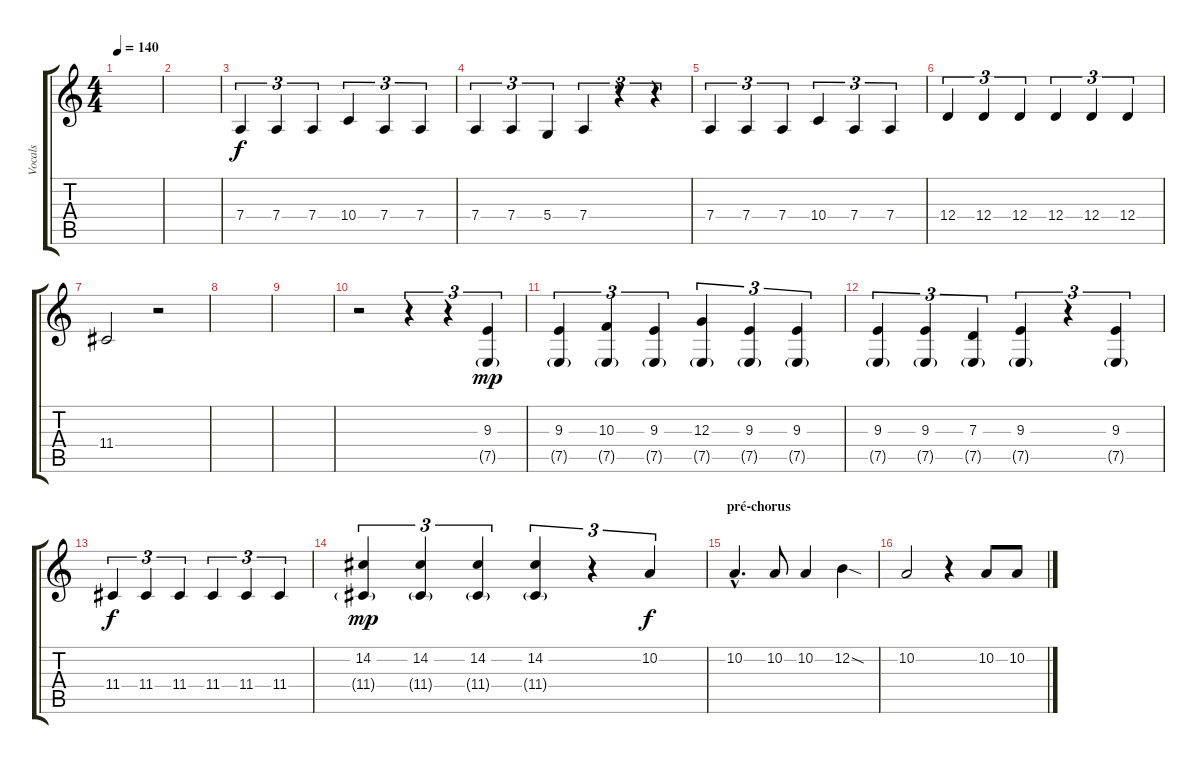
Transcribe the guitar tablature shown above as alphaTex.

\track ("Vocals" "Vocals") {instrument flute}
\staff {score tabs}
\tuning (E4 B3 G3 D3 A2 E2) {hide}
\ts (4 4)
\tempo 140
\clef g2
\ks c
|
|
7.4.4{tu (3 2)} 7.4.4{tu (3 2)} 7.4.4{tu (3 2)} 10.4.4{tu (3 2)} 7.4.4{tu (3 2)} 7.4.4{tu (3 2)} |
7.4.4{tu (3 2)} 7.4.4{tu (3 2)} 5.4.4{tu (3 2)} 7.4.4{tu (3 2)} r.4{tu (3 2)} r.4{tu (3 2)} |
7.4.4{tu (3 2)} 7.4.4{tu (3 2)} 7.4.4{tu (3 2)} 10.4.4{tu (3 2)} 7.4.4{tu (3 2)} 7.4.4{tu (3 2)} |
12.4.4{tu (3 2)} 12.4.4{tu (3 2)} 12.4.4{tu (3 2)} 12.4.4{tu (3 2)} 12.4.4{tu (3 2)} 12.4.4{tu (3 2)} |
11.4.2 r.2 |
|
|
r.2 r.4{tu (3 2)} r.4{tu (3 2)} (9.3 7.5{g}).4{tu (3 2) dy mp} |
(9.3 7.5{g}).4{tu (3 2)} (10.3 7.5{g}).4{tu (3 2)} (9.3 7.5{g}).4{tu (3 2)} (12.3 7.5{g}).4{tu (3 2)} (9.3 7.5{g}).4{tu (3 2)} (9.3 7.5{g}).4{tu (3 2)} |
(9.3 7.5{g}).4{tu (3 2)} (9.3 7.5{g}).4{tu (3 2)} (7.3 7.5{g}).4{tu (3 2)} (9.3 7.5{g}).4{tu (3 2)} r.4{tu (3 2)} (9.3 7.5{g}).4{tu (3 2)} |
11.4.4{tu (3 2) dy f} 11.4.4{tu (3 2)} 11.4.4{tu (3 2)} 11.4.4{tu (3 2)} 11.4.4{tu (3 2)} 11.4.4{tu (3 2)} |
(14.2 11.4{g}).4{tu (3 2) dy mp} (14.2 11.4{g}).4{tu (3 2)} (14.2 11.4{g}).4{tu (3 2)} (14.2 11.4{g}).4{tu (3 2)} r.4{tu (3 2)} 10.2.4{tu (3 2) dy f} |
\section ("" "pré-chorus")
10.2{hac}.4{d} 10.2.8 10.2.4 12.2{sod}.4 |
10.2.2 r.4 10.2.8 10.2.8
